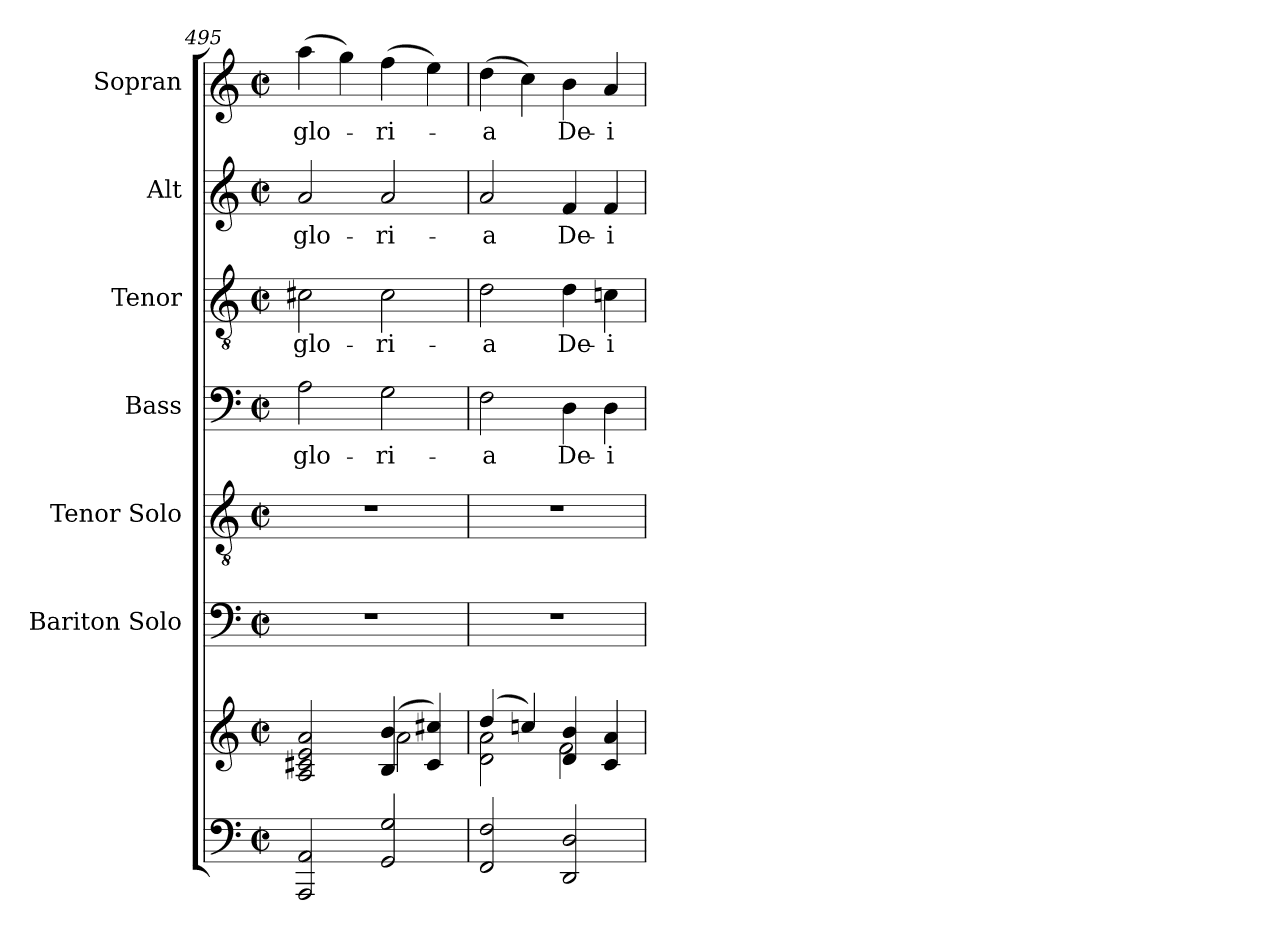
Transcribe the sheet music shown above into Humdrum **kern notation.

**kern	**kern	**kern	**kern	**kern	**text	**kern	**text	**kern	**text	**kern	**text
*part7	*part7	*part6	*part5	*part4	*part4	*part3	*part3	*part2	*part2	*part1	*part1
*staff8	*staff7	*staff6	*staff5	*staff4	*staff4	*staff3	*staff3	*staff2	*staff2	*staff1	*staff1
*	*	*I"Bariton Solo	*I"Tenor Solo	*I"Bass	*	*I"Tenor	*	*I"Alt	*	*I"Sopran	*
*	*	*	*	*I'B.	*	*I'T.	*	*I'A.	*	*I'S.	*
*clefF4	*clefG2	*clefF4	*clefGv2	*clefF4	*	*clefGv2	*	*clefG2	*	*clefG2	*
*k[]	*k[]	*k[]	*k[]	*k[]	*	*k[]	*	*k[]	*	*k[]	*
*C:	*C:	*C:	*C:	*C:	*	*C:	*	*C:	*	*C:	*
*M2/2	*M2/2	*M2/2	*M2/2	*M2/2	*	*M2/2	*	*M2/2	*	*M2/2	*
*met(c|)	*met(c|)	*met(c|)	*met(c|)	*met(c|)	*	*met(c|)	*	*met(c|)	*	*met(c|)	*
=495	=495	=495	=495	=495	=495	=495	=495	=495	=495	=495	=495
*	*^	*	*	*	*	*	*	*	*	*	*
!	!	!	!	!	!	!LO:LY:b	!	!LO:LY:b	!	!LO:LY:b	!	!LO:LY:b
2AAA/ 2AA/	2A/ 2c#X/ 2e/ 2a/	2ryy	1r	1r	2A\	glo-	2c#X\	glo-	2a/	glo-	(>4aa\	glo-
.	.	.	.	.	.	.	.	.	.	.	4gg\)	.
!	!	!	!	!	!	!LO:LY:b	!	!LO:LY:b	!	!LO:LY:b	!	!LO:LY:b
2GG/ 2G/	(4B/ 4b/	2a\	.	.	2G\	-ri-	2c#\	-ri-	2a/	-ri-	(>4ff\	-ri-
.	4c#/ 4cc#X/)	.	.	.	.	.	.	.	.	.	4ee\)	.
!!LO:LB:g=z
=496	=496	=496	=496	=496	=496	=496	=496	=496	=496	=496	=496	=496
!	!	!	!	!	!	!LO:LY:b	!	!LO:LY:b	!	!LO:LY:b	!	!LO:LY:b
2FF/ 2F/	(4dd/	2d\ 2a\	1r	1r	2F\	-a	2d\	-a	2a/	-a	(>4dd\	-a
.	4ccn/)	.	.	.	.	.	.	.	.	.	4cc\)	.
!	!	!	!	!	!	!LO:LY:b	!	!LO:LY:b	!	!LO:LY:b	!	!LO:LY:b
2DD/ 2D/	4d/ 4b/	2f\	.	.	4D\	De-	4d\	De-	4f/	De-	4b\	De-
!	!	!	!	!	!	!LO:LY:b	!	!LO:LY:b	!	!LO:LY:b	!	!LO:LY:b
.	4c/ 4a/	.	.	.	4D\	-i	4cn\	-i	4f/	-i	4a/	-i
*	*v	*v	*	*	*	*	*	*	*	*	*	*
=	=	=	=	=	=	=	=	=	=	=	=
*-	*-	*-	*-	*-	*-	*-	*-	*-	*-	*-	*-
